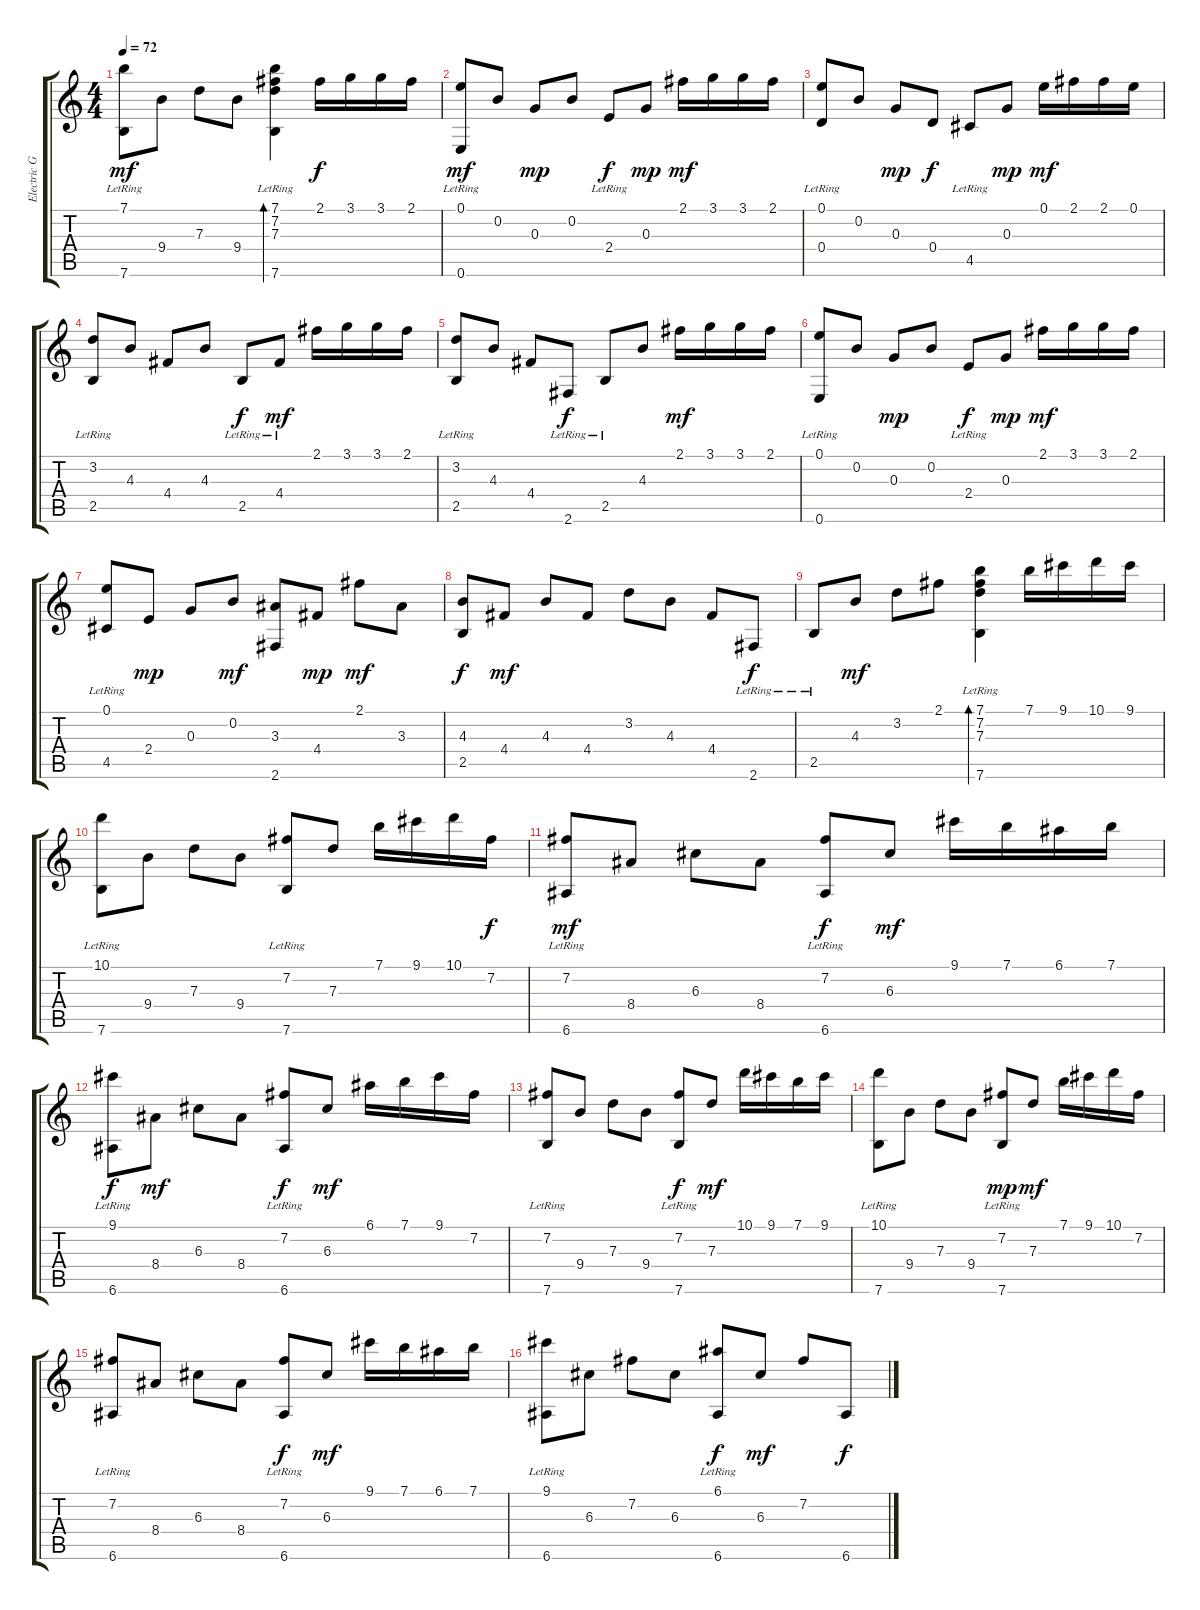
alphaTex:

\track ("Electric Guitar" "Electric G") {instrument electricguitarjazz}
\staff {score tabs}
\tuning (E4 B3 G3 D3 A2 E2) {hide}
\ts (4 4)
\tempo 72
\clef g2
\ks c
(7.1 7.6{lr}).8{dy mf} 9.4.8 7.3.8 9.4.8 (7.1 7.2 7.3 7.6{lr}).4{bd 120} 2.1.16{dy f} 3.1.16 3.1.16 2.1.16 |
(0.1 0.6{lr}).8{dy mf} 0.2.8 0.3.8{dy mp} 0.2.8 2.4{lr}.8{dy f} 0.3.8{dy mp} 2.1.16{dy mf} 3.1.16 3.1.16 2.1.16 |
(0.1{lr} 0.4{lr}).8 0.2.8 0.3.8{dy mp} 0.4.8{dy f} 4.5{lr}.8 0.3.8{dy mp} 0.1.16{dy mf} 2.1.16 2.1.16 0.1.16 |
(3.2{lr} 2.5).8 4.3.8 4.4.8 4.3.8 2.5{lr}.8{dy f} 4.4{lr}.8{dy mf} 2.1.16 3.1.16 3.1.16 2.1.16 |
(3.2 2.5{lr}).8 4.3.8 4.4.8 2.6{lr}.8{dy f} 2.5{lr}.8 4.3.8 2.1.16{dy mf} 3.1.16 3.1.16 2.1.16 |
(0.1{lr} 0.6{lr}).8 0.2.8 0.3.8{dy mp} 0.2.8 2.4{lr}.8{dy f} 0.3.8{dy mp} 2.1.16{dy mf} 3.1.16 3.1.16 2.1.16 |
(0.1{lr} 4.5).8 2.4.8{dy mp} 0.3.8 0.2.8{dy mf} (3.3 2.6).8 4.4.8{dy mp} 2.1.8{dy mf} 3.3.8 |
(4.3 2.5).8{dy f} 4.4.8{dy mf} 4.3.8 4.4.8 3.2.8 4.3.8 4.4.8 2.6{lr}.8{dy f} |
2.5{lr}.8 4.3.8{dy mf} 3.2.8 2.1.8 (7.1 7.2 7.3 7.6{lr}).4{bd 120} 7.1.16 9.1.16 10.1.16 9.1.16 |
(10.1{lr} 7.6).8 9.4.8 7.3.8 9.4.8 (7.2 7.6{lr}).8 7.3.8 7.1.16 9.1.16 10.1.16 7.2.16{dy f} |
(7.2 6.6{lr}).8{dy mf} 8.4.8 6.3.8 8.4.8 (7.2 6.6{lr}).8{dy f} 6.3.8{dy mf} 9.1.16 7.1.16 6.1.16 7.1.16 |
(9.1{lr} 6.6).8{dy f} 8.4.8{dy mf} 6.3.8 8.4.8 (7.2{lr} 6.6).8{dy f} 6.3.8{dy mf} 6.1.16 7.1.16 9.1.16 7.2.16 |
(7.2 7.6{lr}).8 9.4.8 7.3.8 9.4.8 (7.2 7.6{lr}).8{dy f} 7.3.8{dy mf} 10.1.16 9.1.16 7.1.16 9.1.16 |
(10.1 7.6{lr}).8 9.4.8 7.3.8 9.4.8 (7.2 7.6{lr}).8{dy mp} 7.3.8{dy mf} 7.1.16 9.1.16 10.1.16 7.2.16 |
(7.2{lr} 6.6).8 8.4.8 6.3.8 8.4.8 (7.2{lr} 6.6).8{dy f} 6.3.8{dy mf} 9.1.16 7.1.16 6.1.16 7.1.16 |
(9.1 6.6{lr}).8 6.3.8 7.2.8 6.3.8 (6.1 6.6{lr}).8{dy f} 6.3.8{dy mf} 7.2.8 6.6.8{dy f}
